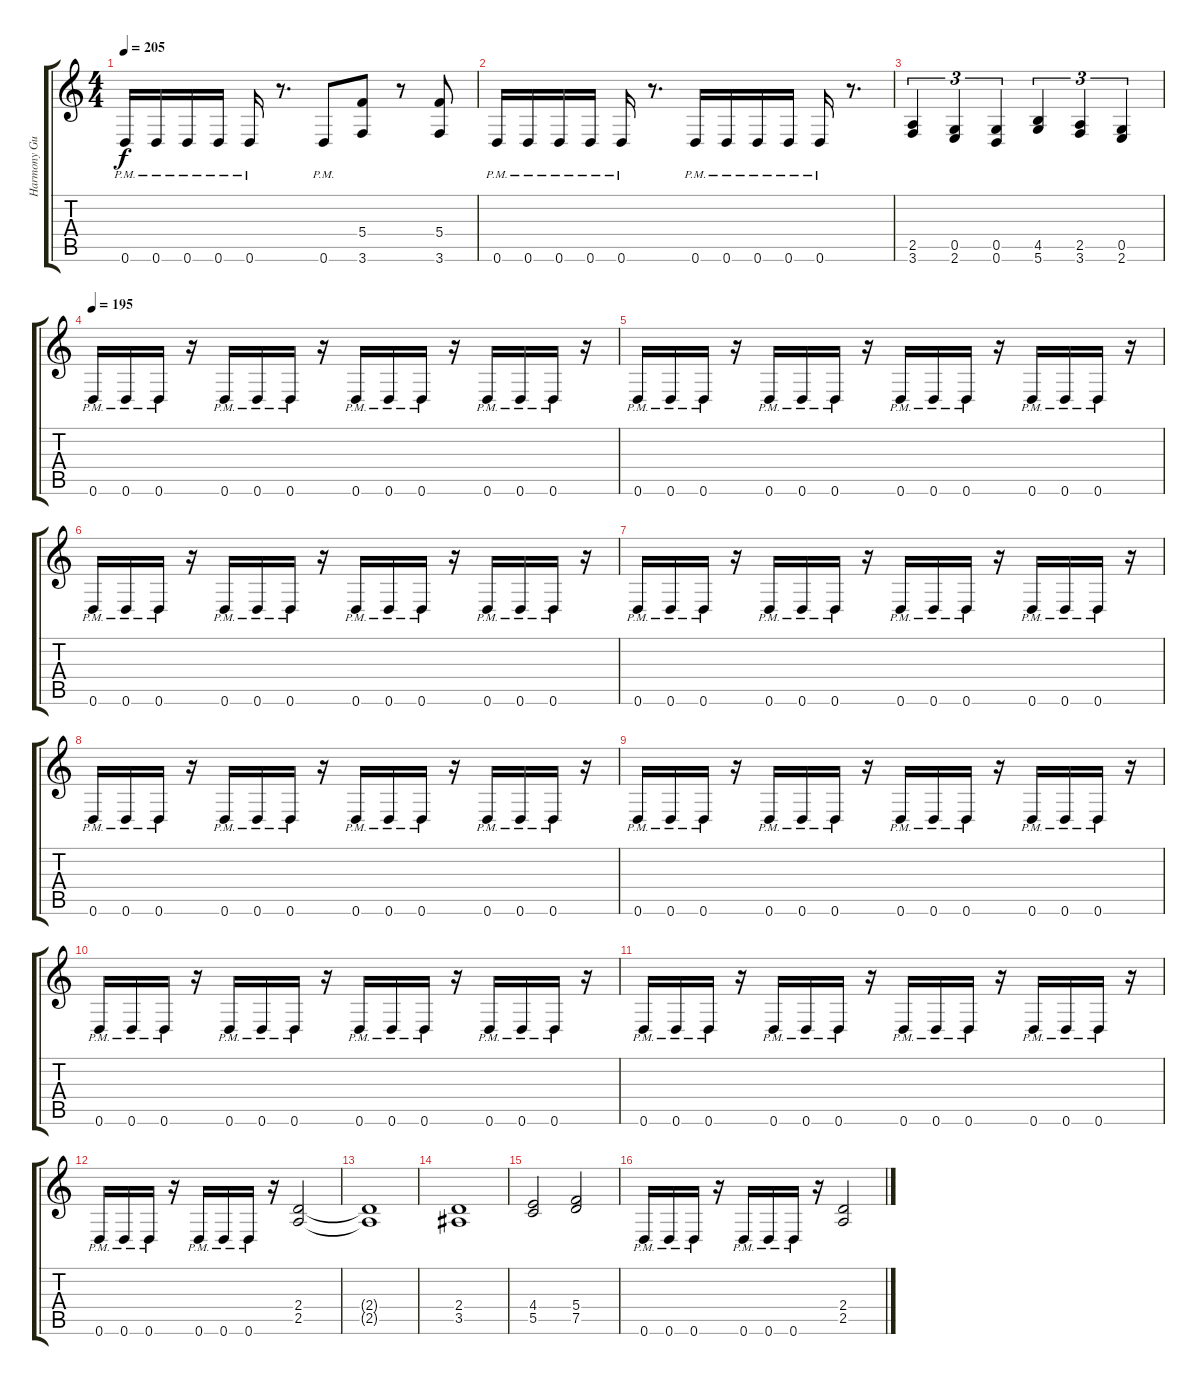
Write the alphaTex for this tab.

\track ("Harmony Guitar" "Harmony Gu") {instrument distortionguitar}
\staff {score tabs}
\tuning (D4 A3 F3 C3 G2 D2) {hide}
\ts (4 4)
\tempo 205
\clef g2
\ks c
0.6{pm}.16{dy f} 0.6{pm}.16 0.6{pm}.16 0.6{pm}.16 0.6{pm}.16 r.8{d} 0.6{pm}.8 (5.4 3.6).8 r.8 (5.4 3.6).8 |
0.6{pm}.16 0.6{pm}.16 0.6{pm}.16 0.6{pm}.16 0.6{pm}.16 r.8{d} 0.6{pm}.16 0.6{pm}.16 0.6{pm}.16 0.6{pm}.16 0.6{pm}.16 r.8{d} |
(2.5 3.6).4{tu (3 2)} (0.5 2.6).4{tu (3 2)} (0.5 0.6).4{tu (3 2)} (4.5 5.6).4{tu (3 2)} (2.5 3.6).4{tu (3 2)} (0.5 2.6).4{tu (3 2)} |
\tempo 195
0.6{pm}.16 0.6{pm}.16 0.6{pm}.16 r.16 0.6{pm}.16 0.6{pm}.16 0.6{pm}.16 r.16 0.6{pm}.16 0.6{pm}.16 0.6{pm}.16 r.16 0.6{pm}.16 0.6{pm}.16 0.6{pm}.16 r.16 |
0.6{pm}.16 0.6{pm}.16 0.6{pm}.16 r.16 0.6{pm}.16 0.6{pm}.16 0.6{pm}.16 r.16 0.6{pm}.16 0.6{pm}.16 0.6{pm}.16 r.16 0.6{pm}.16 0.6{pm}.16 0.6{pm}.16 r.16 |
0.6{pm}.16 0.6{pm}.16 0.6{pm}.16 r.16 0.6{pm}.16 0.6{pm}.16 0.6{pm}.16 r.16 0.6{pm}.16 0.6{pm}.16 0.6{pm}.16 r.16 0.6{pm}.16 0.6{pm}.16 0.6{pm}.16 r.16 |
0.6{pm}.16 0.6{pm}.16 0.6{pm}.16 r.16 0.6{pm}.16 0.6{pm}.16 0.6{pm}.16 r.16 0.6{pm}.16 0.6{pm}.16 0.6{pm}.16 r.16 0.6{pm}.16 0.6{pm}.16 0.6{pm}.16 r.16 |
0.6{pm}.16 0.6{pm}.16 0.6{pm}.16 r.16 0.6{pm}.16 0.6{pm}.16 0.6{pm}.16 r.16 0.6{pm}.16 0.6{pm}.16 0.6{pm}.16 r.16 0.6{pm}.16 0.6{pm}.16 0.6{pm}.16 r.16 |
0.6{pm}.16 0.6{pm}.16 0.6{pm}.16 r.16 0.6{pm}.16 0.6{pm}.16 0.6{pm}.16 r.16 0.6{pm}.16 0.6{pm}.16 0.6{pm}.16 r.16 0.6{pm}.16 0.6{pm}.16 0.6{pm}.16 r.16 |
0.6{pm}.16 0.6{pm}.16 0.6{pm}.16 r.16 0.6{pm}.16 0.6{pm}.16 0.6{pm}.16 r.16 0.6{pm}.16 0.6{pm}.16 0.6{pm}.16 r.16 0.6{pm}.16 0.6{pm}.16 0.6{pm}.16 r.16 |
0.6{pm}.16 0.6{pm}.16 0.6{pm}.16 r.16 0.6{pm}.16 0.6{pm}.16 0.6{pm}.16 r.16 0.6{pm}.16 0.6{pm}.16 0.6{pm}.16 r.16 0.6{pm}.16 0.6{pm}.16 0.6{pm}.16 r.16 |
0.6{pm}.16 0.6{pm}.16 0.6{pm}.16 r.16 0.6{pm}.16 0.6{pm}.16 0.6{pm}.16 r.16 (2.4 2.5).2 |
(2.4{t} 2.5{t}).1 |
(2.4 3.5).1 |
(4.4 5.5).2 (5.4 7.5).2 |
0.6{pm}.16 0.6{pm}.16 0.6{pm}.16 r.16 0.6{pm}.16 0.6{pm}.16 0.6{pm}.16 r.16 (2.4 2.5).2
